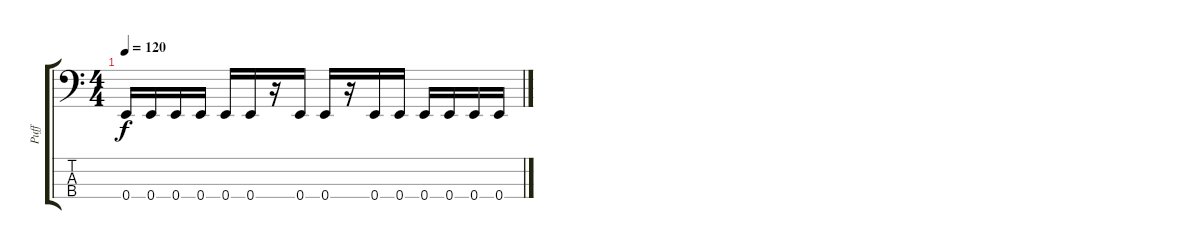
\track ("Puff" "Puff") {instrument electricbasspick}
\staff {score tabs}
\tuning (G2 D2 A1 E1) {hide}
\ts (4 4)
\tempo 120
\clef f4
\ks c
0.4.16{dy f} 0.4.16 0.4.16 0.4.16 0.4.16 0.4.16 r.16 0.4.16 0.4.16 r.16 0.4.16 0.4.16 0.4.16 0.4.16 0.4.16 0.4.16
